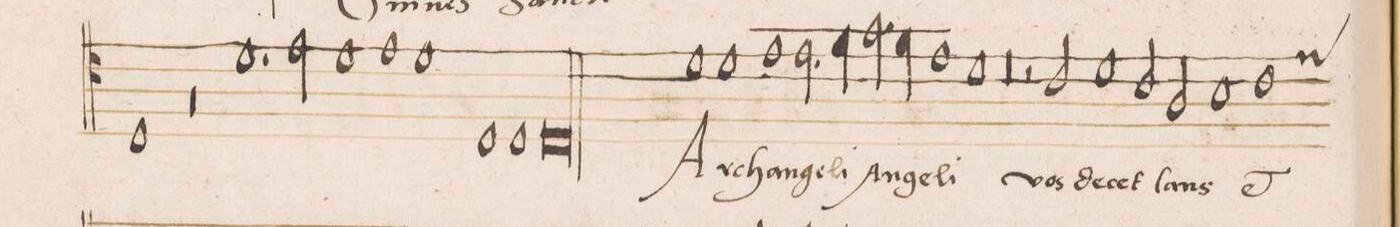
**kern	**text
*I"ALTVS	*
*clefC4	*
*k[]	*
*met(C|)	*
*M2/1	*
1D	.
1r	.
=13-	=13-
1r	.
1.d	.
=14-	=14-
2e\	.
1d	.
=15-	=15-
1e	.
1d	.
=16-	=16-
1D	.
1E	.
=17-	=17-
0El	.
=18||	=18||
1d	Ar-
1d	-chan-
=19-	=19-
1e	-ge-
2.e\	-li
4f\	.
=20-	=20-
2.g\	An-
4f\	.
1e	-ge-
=21-	=21-
1d	-li
0r	.
=22-	=22-
2r	.
2c/	vos
=23-	=23-
1d	de-
2c/	-cet
2A/	laus
=24-	=24-
1B	.
*custos:e	*
1c	et
*clefC3	*
=25-	=25-
*-	*-
